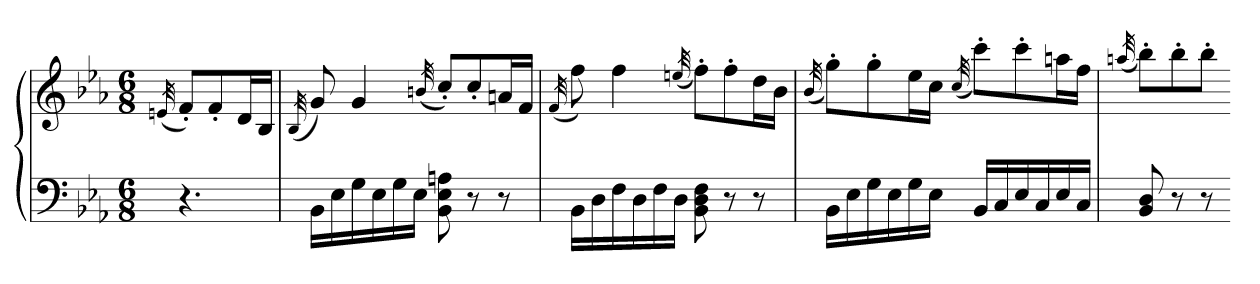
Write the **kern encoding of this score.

**kern	**kern
*part1	*part1
*staff2	*staff1
*clefF4	*clefG2
*k[b-e-a-]	*k[b-e-a-]
*E-:	*E-:
*M6/8	*M6/8
=	=
.	(32qen
4.r	8f'L)
.	8f'
.	16dL
.	16B-JJ
=77	=77
.	(32qB-
16BB-LL	8g)
16E-	.
16G	4g
16E-	.
16G	.
16E-JJ	.
.	(32qbn
8BB- 8E- 8An	8cc'L)
8r	8cc'
8r	16anL
.	16fJJ
=78	=78
.	(32qf
16BB-LL	8ff)
16D	.
16F	4ff
16D	.
16F	.
16DJJ	.
.	(32qeen
8BB- 8D 8F	8ff'L)
8r	8ff'
8r	16ddL
.	16b-JJ
=79	=79
.	(32qb-
16BB-LL	8gg'L)
16E-	.
16G	8gg'
16E-	.
16G	16ee-L
16E-JJ	16ccJJ
.	(32qcc
16BB-LL	8ccc'L)
16C	.
16E-	8ccc'
16C	.
16E-	16aanL
16CJJ	16ffJJ
=80	=80
.	(32qaan
8BB- 8D	8bb-'L)
8r	8bb-'
8r	8bb-'J
=-	=-
*-	*-
